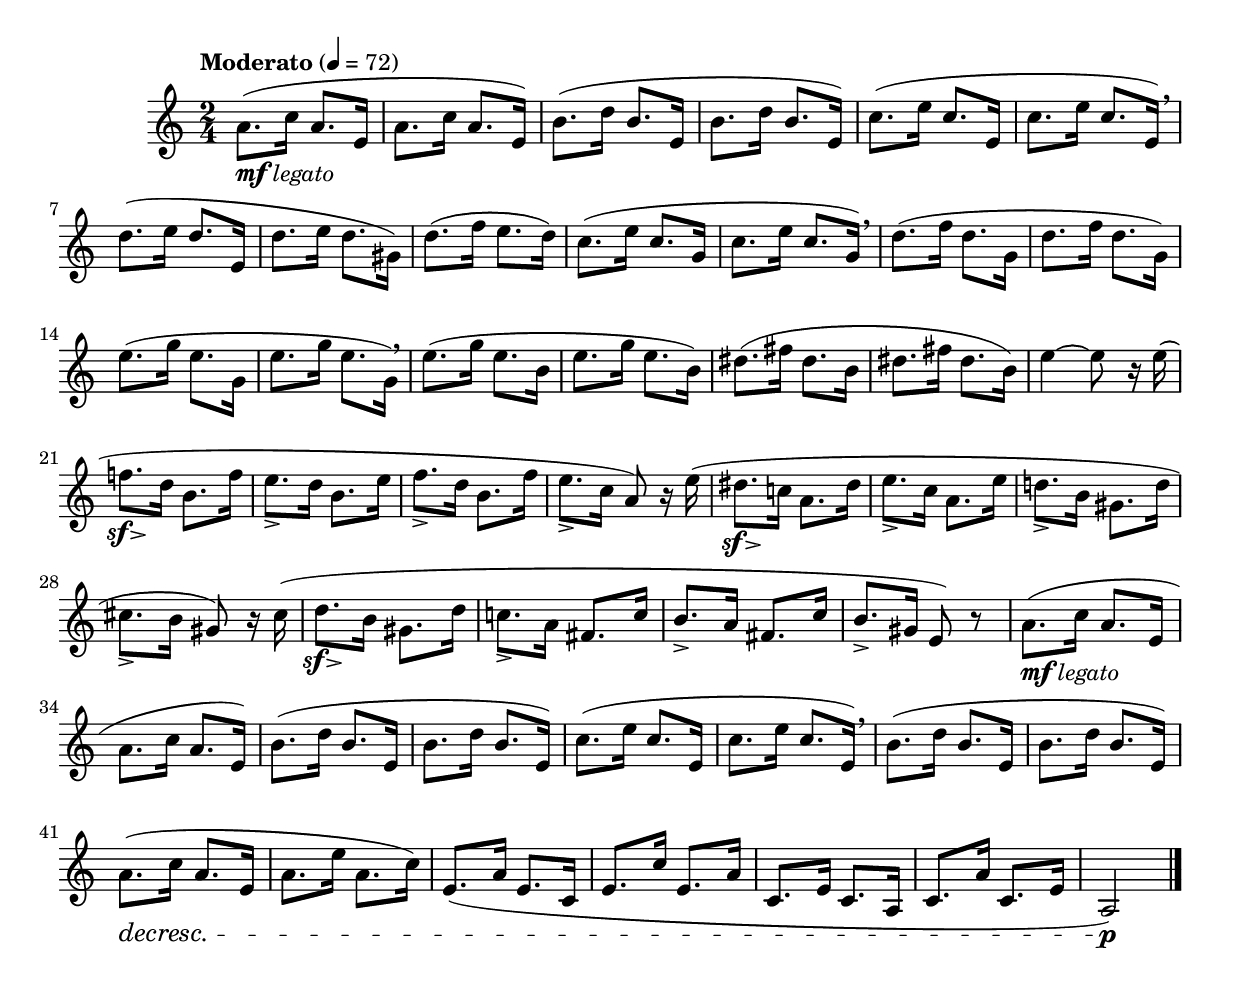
\version "2.22.0"

\version "2.24.0"

#(begin

(define sf-accent-markup #{
  \markup {
    \concat {
      \dynamic "sf"
      \hspace #0.25
      \raise #0.5 \musicglyph #"scripts.sforzato"
    }
  }
#})

(append! default-script-alist
  (list
    `(sf-accent
      . (
          (stencil . ,ly:text-interface::print)
          (text . ,sf-accent-markup)
          (avoid-slur . around)
          (padding . 0.3)
          (direction . ,DOWN)))))

(define sf-accent (make-articulation 'sf-accent))

)


\relative {
  \language "english"

  \transposition f

  \tempo "Moderato" 4=72

  \key a \minor
  \time 2/4

  #(define first-six-measures #{
    \relative {
      a'8._\markup { \dynamic "mf" \italic "legato" }( c16 a8. e16 |
      a8. c16 a8. e16) |
      b'8.( d16 b8. e,16 |
      b'8. d16 b8. e,16) |
      c'8.( e16 c8. e,16 |
      c'8. e16 c8. e,16) \breathe |
    }
  #})

  \first-six-measures
  d''8.( e16 d8. e,16 |
  d'8. e16 d8. g-sharp,16) |
  d'8.( f16 e8. d16) |
  c8.( e16 c8. g16 |
  c8. e16 c8. g16) \breathe |
  d'8.( f16 d8. g,16 |
  d'8. f16 d8. g,16) |
  e'8.( g16 e8. g,16 |
  e'8. g16 e8. g,16) \breathe |
  e'8.( g16 e8. b16 |
  e8. g16 e8. b16) |
  d-sharp8.( f-sharp16 d-sharp8. b16 |
  d-sharp8. f-sharp16 d-sharp8. b16) |

  e4~8 r16 e( |
  f!8.\sf-accent d16 b8. f'16 |
  e8._> d16 b8. e16 |
  f8._> d16 b8. f'16 |
  e8._> c16 a8) r16 e'( |
  d-sharp8.\sf-accent c!16 a8. d-sharp16 |
  e8._> c16 a8. e'16 |
  d!8._> b16 g-sharp8. d'16 |
  c-sharp8._> b16 g-sharp8) r16 c-sharp( |
  d8.\sf-accent b16 g-sharp8. d'16 |
  c!8._> a16 f-sharp8. c'16 |
  b8._> a16 f-sharp8. c'16 |
  b8._> g-sharp16 e8) r |

  \first-six-measures
  b'8.( d16 b8. e,16 |
  b'8. d16 b8. e,16) |
  a8.( \decresc c16 a8. e16 |
  a8. e'16 a,8. c16) |
  e,8.( a16 e8. c16 |
  e8. c'16 e,8. a16 |
  c,8. e16 c8. a16 |
  c8. a'16 c,8. e16 |
  a,2) \p | \bar "|."
}
